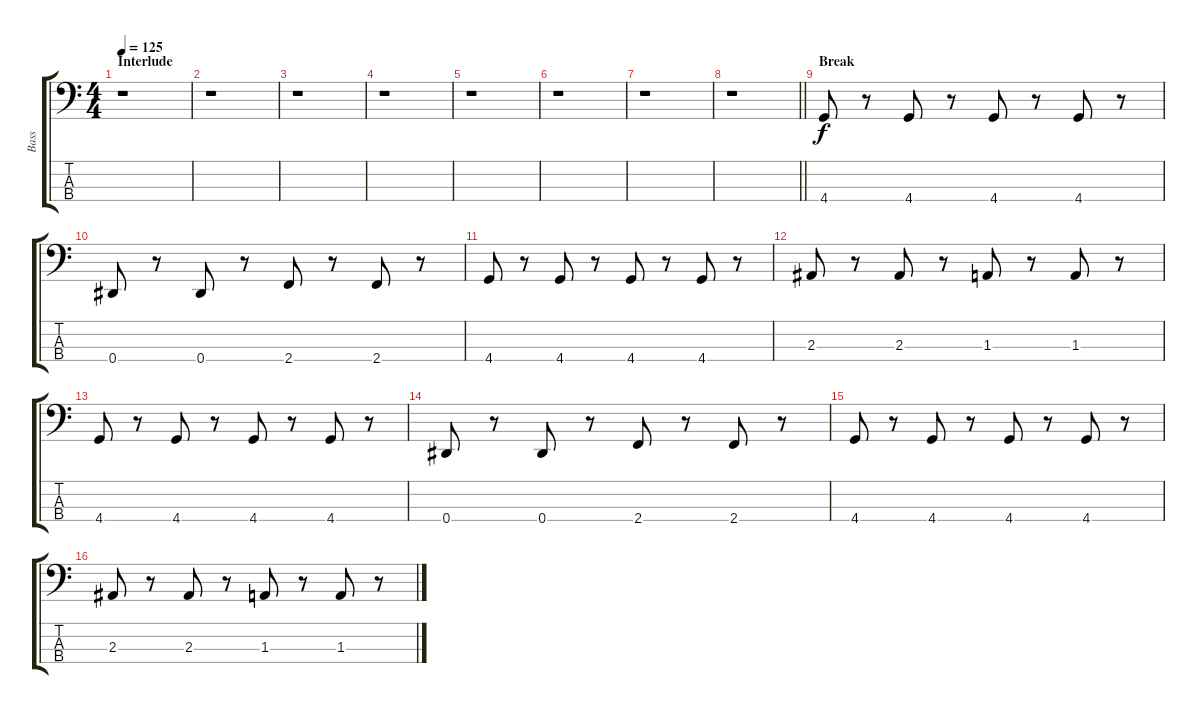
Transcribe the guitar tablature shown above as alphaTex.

\track ("Bass" "Bass") {instrument electricbassfinger}
\staff {score tabs}
\tuning (Gb2 Db2 Ab1 Eb1) {hide}
\ts (4 4)
\section ("" "Interlude")
\tempo 125
\clef f4
\ks c
r.1{dy f} |
r.1 |
r.1 |
r.1 |
r.1 |
r.1 |
r.1 |
\barLineRight lightlight
r.1 |
\section ("" "Break")
4.4.8 r.8 4.4.8 r.8 4.4.8 r.8 4.4.8 r.8 |
0.4.8 r.8 0.4.8 r.8 2.4.8 r.8 2.4.8 r.8 |
4.4.8 r.8 4.4.8 r.8 4.4.8 r.8 4.4.8 r.8 |
2.3.8 r.8 2.3.8 r.8 1.3.8 r.8 1.3.8 r.8 |
4.4.8 r.8 4.4.8 r.8 4.4.8 r.8 4.4.8 r.8 |
0.4.8 r.8 0.4.8 r.8 2.4.8 r.8 2.4.8 r.8 |
4.4.8 r.8 4.4.8 r.8 4.4.8 r.8 4.4.8 r.8 |
2.3.8 r.8 2.3.8 r.8 1.3.8 r.8 1.3.8 r.8
